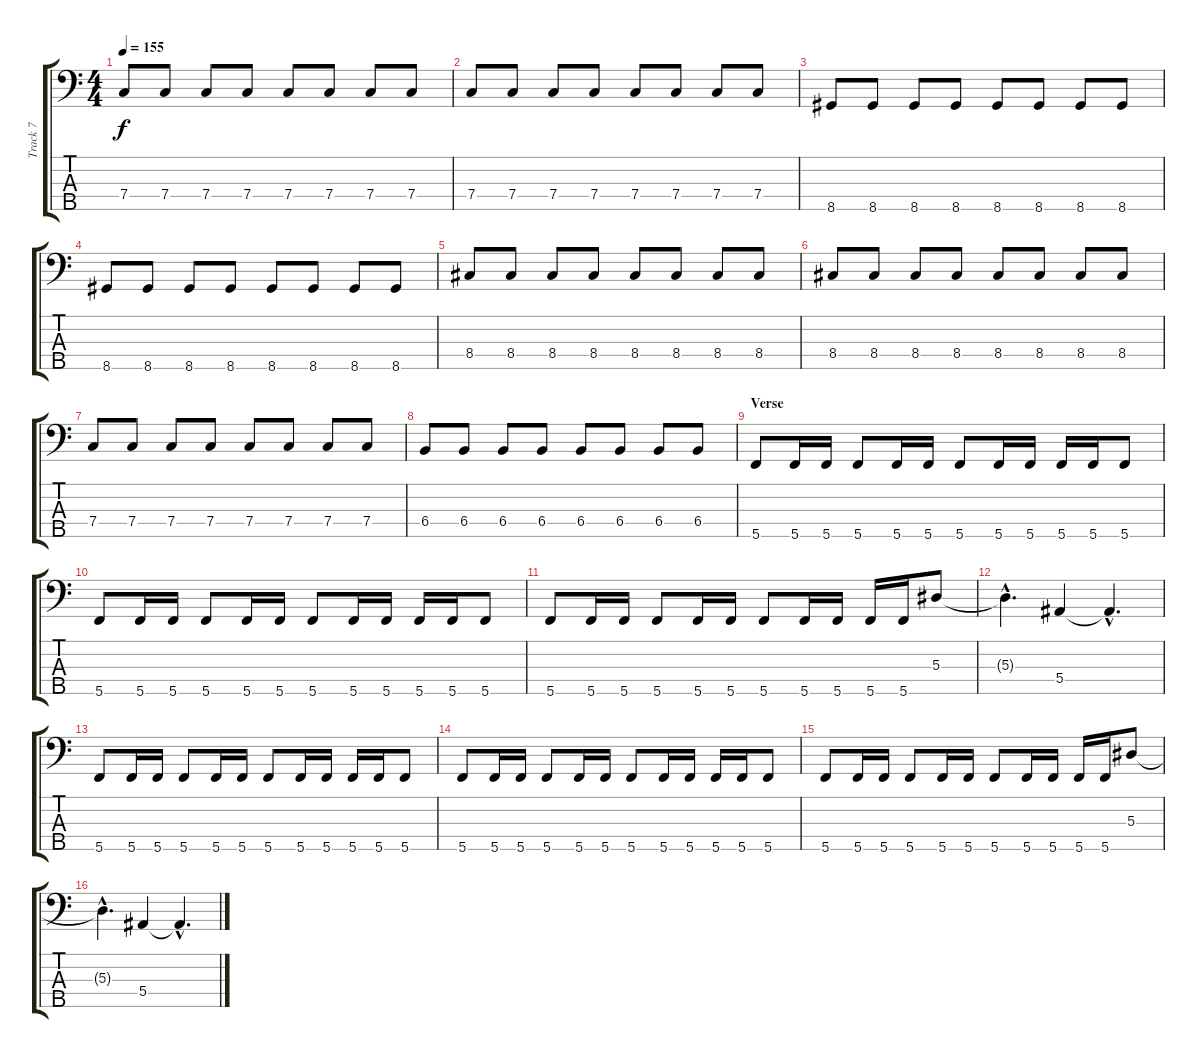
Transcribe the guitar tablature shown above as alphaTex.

\track ("Track 7" "Track 7") {instrument electricbasspick}
\staff {score tabs}
\tuning (Ab2 Eb2 Bb1 F1 C1) {hide}
\ts (4 4)
\tempo 155
\clef f4
\ks c
7.4.8{dy f} 7.4.8 7.4.8 7.4.8 7.4.8 7.4.8 7.4.8 7.4.8 |
7.4.8 7.4.8 7.4.8 7.4.8 7.4.8 7.4.8 7.4.8 7.4.8 |
8.5.8 8.5.8 8.5.8 8.5.8 8.5.8 8.5.8 8.5.8 8.5.8 |
8.5.8 8.5.8 8.5.8 8.5.8 8.5.8 8.5.8 8.5.8 8.5.8 |
8.4.8 8.4.8 8.4.8 8.4.8 8.4.8 8.4.8 8.4.8 8.4.8 |
8.4.8 8.4.8 8.4.8 8.4.8 8.4.8 8.4.8 8.4.8 8.4.8 |
7.4.8 7.4.8 7.4.8 7.4.8 7.4.8 7.4.8 7.4.8 7.4.8 |
6.4.8 6.4.8 6.4.8 6.4.8 6.4.8 6.4.8 6.4.8 6.4.8 |
\section ("" "Verse")
5.5.8 5.5.16 5.5.16 5.5.8 5.5.16 5.5.16 5.5.8 5.5.16 5.5.16 5.5.16 5.5.16 5.5.8 |
5.5.8 5.5.16 5.5.16 5.5.8 5.5.16 5.5.16 5.5.8 5.5.16 5.5.16 5.5.16 5.5.16 5.5.8 |
5.5.8 5.5.16 5.5.16 5.5.8 5.5.16 5.5.16 5.5.8 5.5.16 5.5.16 5.5.16 5.5.16 5.3.8 |
5.3{hac t}.4{d} 5.4.4 5.4{hac t}.4{d} |
5.5.8 5.5.16 5.5.16 5.5.8 5.5.16 5.5.16 5.5.8 5.5.16 5.5.16 5.5.16 5.5.16 5.5.8 |
5.5.8 5.5.16 5.5.16 5.5.8 5.5.16 5.5.16 5.5.8 5.5.16 5.5.16 5.5.16 5.5.16 5.5.8 |
5.5.8 5.5.16 5.5.16 5.5.8 5.5.16 5.5.16 5.5.8 5.5.16 5.5.16 5.5.16 5.5.16 5.3.8 |
5.3{hac t}.4{d} 5.4.4 5.4{hac t}.4{d}
